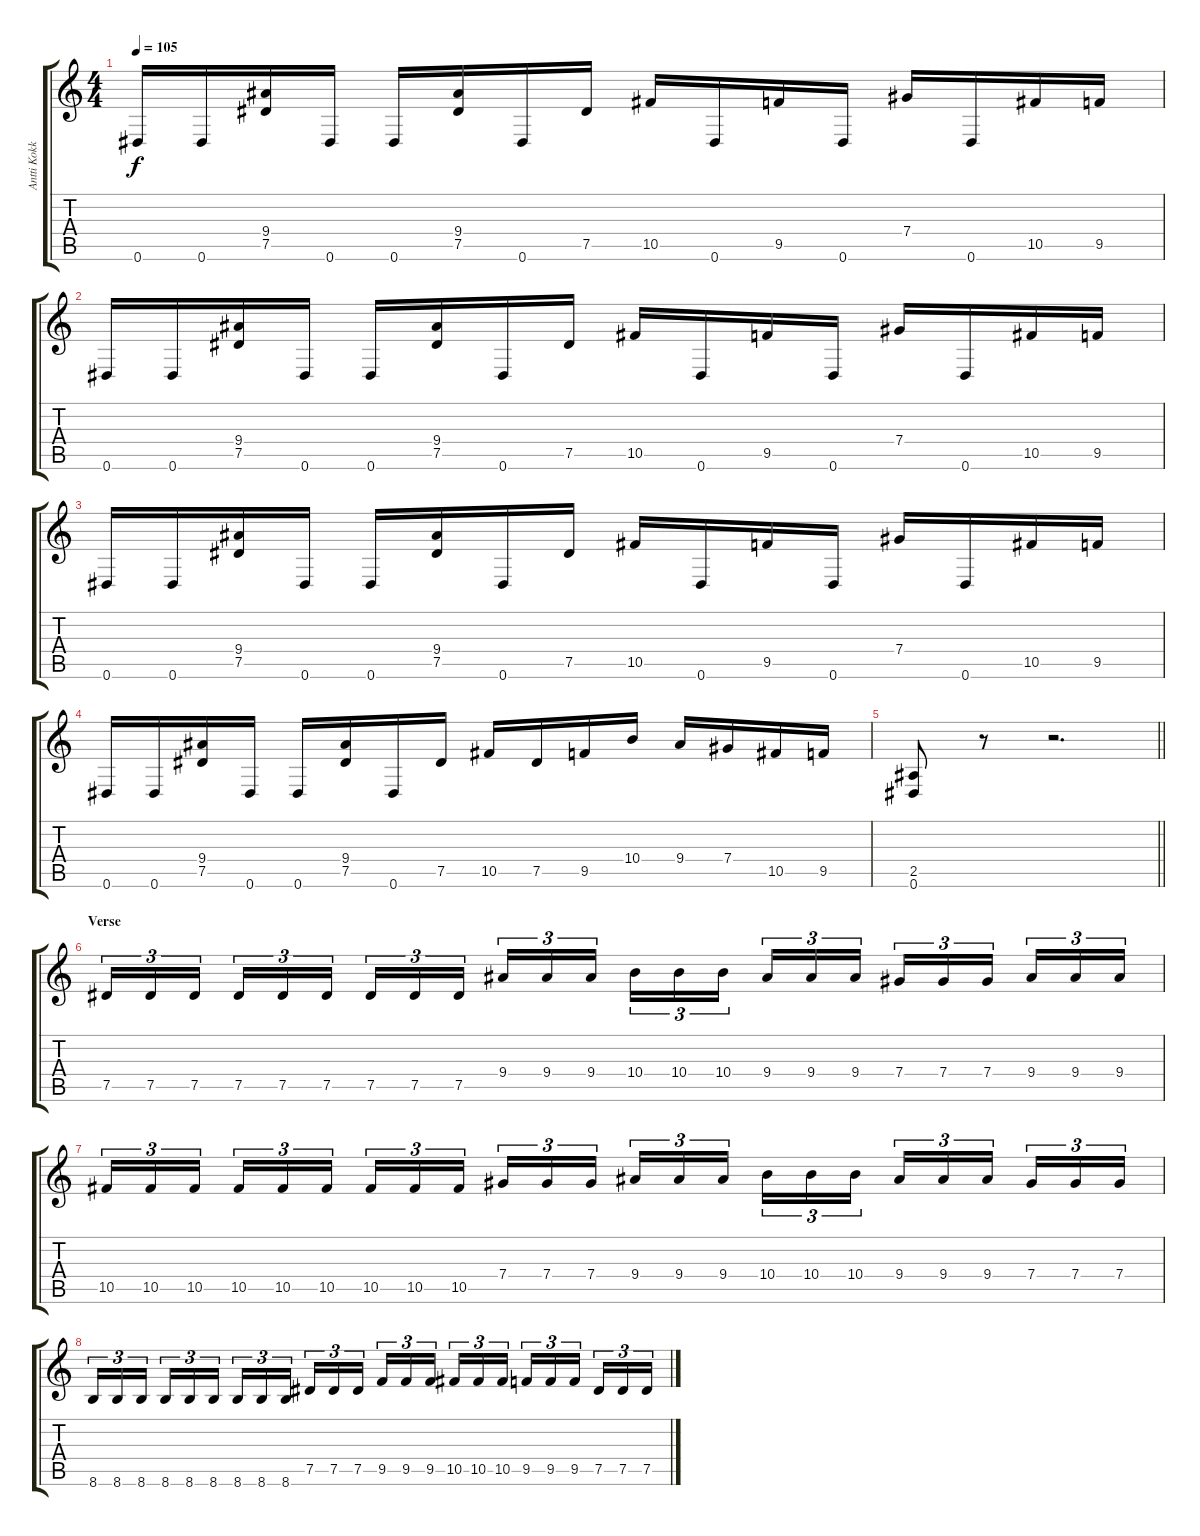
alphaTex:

\track ("Antti Kokko" "Antti Kokk") {instrument distortionguitar}
\staff {score tabs}
\tuning (Eb4 Bb3 Gb3 Db3 Ab2 Eb2) {hide}
\ts (4 4)
\tempo 105
\clef g2
\ks c
0.6.16{dy f} 0.6.16 (9.4 7.5).16 0.6.16 0.6.16 (9.4 7.5).16 0.6.16 7.5.16 10.5.16 0.6.16 9.5.16 0.6.16 7.4.16 0.6.16 10.5.16 9.5.16 |
0.6.16 0.6.16 (9.4 7.5).16 0.6.16 0.6.16 (9.4 7.5).16 0.6.16 7.5.16 10.5.16 0.6.16 9.5.16 0.6.16 7.4.16 0.6.16 10.5.16 9.5.16 |
0.6.16 0.6.16 (9.4 7.5).16 0.6.16 0.6.16 (9.4 7.5).16 0.6.16 7.5.16 10.5.16 0.6.16 9.5.16 0.6.16 7.4.16 0.6.16 10.5.16 9.5.16 |
0.6.16 0.6.16 (9.4 7.5).16 0.6.16 0.6.16 (9.4 7.5).16 0.6.16 7.5.16 10.5.16 7.5.16 9.5.16 10.4.16 9.4.16 7.4.16 10.5.16 9.5.16 |
\barLineRight lightlight
(2.5 0.6).8 r.8 r.2{d} |
\section ("" "Verse")
7.5.16{tu (3 2)} 7.5.16{tu (3 2)} 7.5.16{tu (3 2) beam splitsecondary} 7.5.16{tu (3 2)} 7.5.16{tu (3 2)} 7.5.16{tu (3 2)} 7.5.16{tu (3 2)} 7.5.16{tu (3 2)} 7.5.16{tu (3 2) beam splitsecondary} 9.4.16{tu (3 2)} 9.4.16{tu (3 2)} 9.4.16{tu (3 2)} 10.4.16{tu (3 2)} 10.4.16{tu (3 2)} 10.4.16{tu (3 2) beam splitsecondary} 9.4.16{tu (3 2)} 9.4.16{tu (3 2)} 9.4.16{tu (3 2)} 7.4.16{tu (3 2)} 7.4.16{tu (3 2)} 7.4.16{tu (3 2) beam splitsecondary} 9.4.16{tu (3 2)} 9.4.16{tu (3 2)} 9.4.16{tu (3 2)} |
10.5.16{tu (3 2)} 10.5.16{tu (3 2)} 10.5.16{tu (3 2) beam splitsecondary} 10.5.16{tu (3 2)} 10.5.16{tu (3 2)} 10.5.16{tu (3 2)} 10.5.16{tu (3 2)} 10.5.16{tu (3 2)} 10.5.16{tu (3 2) beam splitsecondary} 7.4.16{tu (3 2)} 7.4.16{tu (3 2)} 7.4.16{tu (3 2)} 9.4.16{tu (3 2)} 9.4.16{tu (3 2)} 9.4.16{tu (3 2) beam splitsecondary} 10.4.16{tu (3 2)} 10.4.16{tu (3 2)} 10.4.16{tu (3 2)} 9.4.16{tu (3 2)} 9.4.16{tu (3 2)} 9.4.16{tu (3 2) beam splitsecondary} 7.4.16{tu (3 2)} 7.4.16{tu (3 2)} 7.4.16{tu (3 2)} |
8.6.16{tu (3 2)} 8.6.16{tu (3 2)} 8.6.16{tu (3 2) beam splitsecondary} 8.6.16{tu (3 2)} 8.6.16{tu (3 2)} 8.6.16{tu (3 2)} 8.6.16{tu (3 2)} 8.6.16{tu (3 2)} 8.6.16{tu (3 2) beam splitsecondary} 7.5.16{tu (3 2)} 7.5.16{tu (3 2)} 7.5.16{tu (3 2)} 9.5.16{tu (3 2)} 9.5.16{tu (3 2)} 9.5.16{tu (3 2) beam splitsecondary} 10.5.16{tu (3 2)} 10.5.16{tu (3 2)} 10.5.16{tu (3 2)} 9.5.16{tu (3 2)} 9.5.16{tu (3 2)} 9.5.16{tu (3 2) beam splitsecondary} 7.5.16{tu (3 2)} 7.5.16{tu (3 2)} 7.5.16{tu (3 2)}
